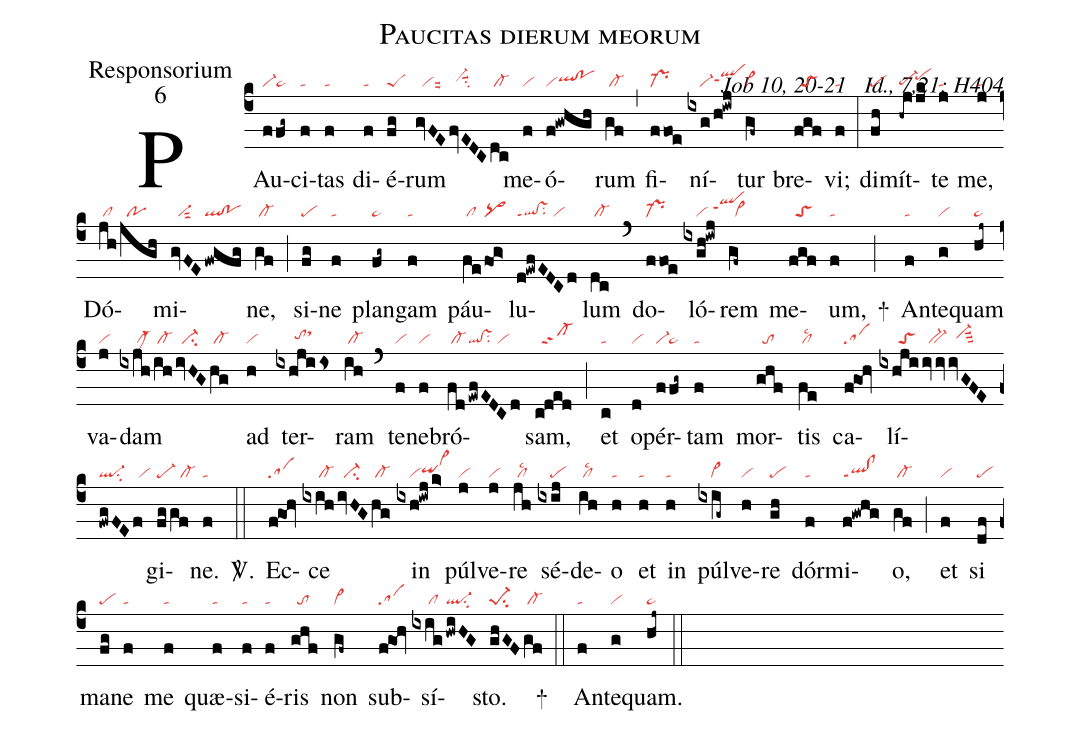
name:Paucitas dierum meorum;
office-part:Responsorium;
mode:6;
commentary:Job 10, 20-21 ꝟ Id., 7,21; H404;
nabc-lines:1;
%%
(c4)
PAu(ffg~|vi-pe~)ci(f|ta)tas(f|ta) di(f|ta)é(fg|peS)rum(gvFE|//visuu2|fvEDC|//vi-hhsuu1su2|dc|/cl-) me(f|vi)ó(f!gwhgh|viqlhh!pohh)rum(gf|/cl-) (,)
fi(ffoe|pr-)ní(ixg|////vi-|h!iwj|qlhhppt1)tur(gf~|cl~) bre(fgf|//toS)vi;(f|ta) (:)
di(fh|pe)mít(-hj|pe-hg|/jk|pehi)te(j|ta) me,(j|ta) Dó(jh|/cl|/jgh|//po)mi(gvFE|//vi-sut2|fwgfg|ql!po)ne,(gf|/cl-) (;)
si(fg|pe)ne(f|ta) plan(fg~|pe~)gam(f|ta) páu(fe|/cl|/fog>|pq>)lu(d!ewfEDCd|ql!vsppt1su2/vi)lum(dc|/cl-) (`)
do(ffoe|pr-)ló(ixgh!iwj|////vi/qlhippt1)rem(gf~|//cl~) me(fgf|//toS)um,(f|ta) +(;)
An(f|ta)te(g|vi)quam(hj~|pe~) va(j|vi)dam(ixjh|/////clM-|/ih|/cl-|/ivHG|//ci-|hg|/cl-) ad(h|vi) ter(ixhjiis|//////tohhsthj)ram(ih|/cl-) (`)
te(f|vi)ne(f|vi)bró(fd|/cl-|ewfEDCd|ql!vssu2/vi)sam,(c!ded|//sf-) (;)
et(c|ta) o(d|vi)pér(f|vi-|fg~|pe~)tam(f|ta) mor(ghf|//to)tis(fe|/cllsc2) ca(f!goh|sa)lí(ixhji|//////toS|/ivvvGFE|//bv-//vi-hhsuu3|fwgFEf|ql-su2/vi)gi(fg/gf|pe-/cl-)ne.(f|ta) <sp>V/</sp>.(::)
Ec(f!goh|sa)ce(ixih|/////cl-|/ivHG|//ci-|hg|/cl-) in(ixh!iwj/k>|////viqihhvi>hk) púl(j|vi)ve(j|vi)re(jh|/cllsc2) sé(ixij|////pe)de(ih|/cllsc2)o(h|ta) et(h|ta) in(h|ta) púl(ixig~|////cl~)ve(h|vi)re(gh|pe) dór(f|ta)mi(f!gwhg|ql!clppt1)o,(gf|/cl-) (;)
et(f|vi) si(df|pe) ma(fg|pe)ne(f|ta) me(f|ta) quæ(f|ta)si(f|ta)é(f|ta)ris(ghf|//to) non(gf~|cl~) sub(f!goh|sa)sí(ixig|/////cl|hwiHG|ql-su2)sto.(ghGF|pe-1su2|gf|/cl-) +(::)
An(f|ta)te(g|vi)quam.(hj~|pe~) (::)
